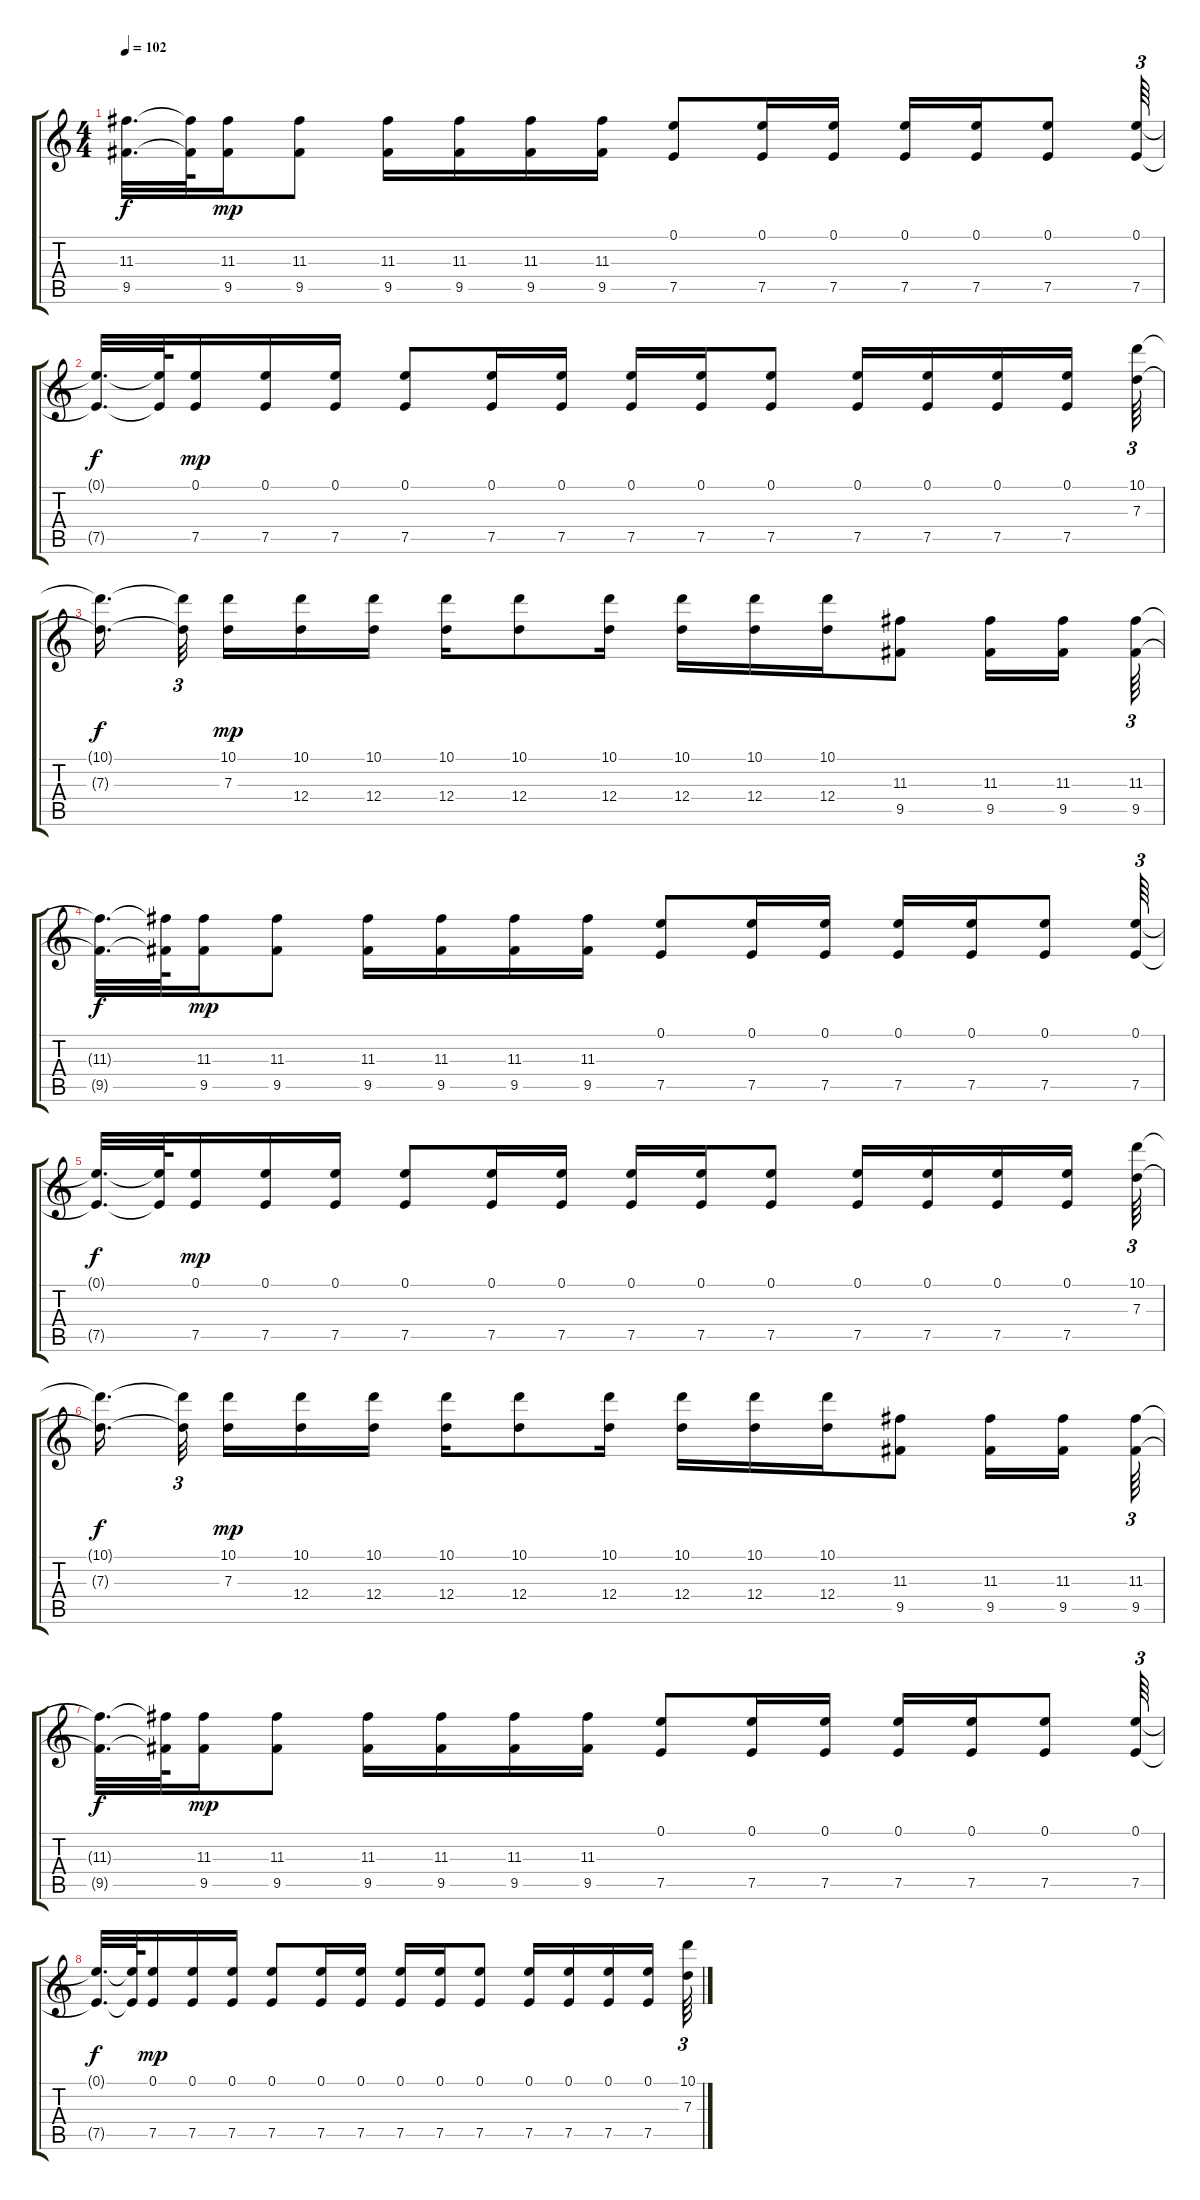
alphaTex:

\track "" {instrument distortionguitar}
\staff {score tabs}
\tuning (E4 B3 G3 D3 A2 E2) {hide}
\ts (4 4)
\tempo 102
\clef g2
\ks c
(11.3{t} 9.5{t}).32{d dy f} (11.3{t} 9.5{t}).64 (11.3 9.5).16{dy mp} (11.3 9.5).8 (11.3 9.5).16 (11.3 9.5).16 (11.3 9.5).16 (11.3 9.5).16 (0.1 7.5).8 (0.1 7.5).16 (0.1 7.5).16 (0.1 7.5).16 (0.1 7.5).16 (0.1 7.5).8 (0.1 7.5).64{tu (3 2)} |
(0.1{t} 7.5{t}).32{d dy f} (0.1{t} 7.5{t}).64 (0.1 7.5).16{dy mp} (0.1 7.5).16 (0.1 7.5).16 (0.1 7.5).8 (0.1 7.5).16 (0.1 7.5).16 (0.1 7.5).16 (0.1 7.5).16 (0.1 7.5).8 (0.1 7.5).16 (0.1 7.5).16 (0.1 7.5).16 (0.1 7.5).16 (10.1 7.3).64{tu (3 2)} |
(10.1{t} 7.3{t}).16{d dy f beam splitsecondary} (10.1{t} 7.3{t}).32{tu (3 2) beam splitsecondary} (10.1 7.3).16{dy mp} (10.1 12.4).16 (10.1 12.4).16 (10.1 12.4).16 (10.1 12.4).8 (10.1 12.4).16 (10.1 12.4).16 (10.1 12.4).16 (10.1 12.4).16 (11.3 9.5).8 (11.3 9.5).16 (11.3 9.5).16{beam splitsecondary} (11.3 9.5).64{tu (3 2)} |
(11.3{t} 9.5{t}).32{d dy f} (11.3{t} 9.5{t}).64 (11.3 9.5).16{dy mp} (11.3 9.5).8 (11.3 9.5).16 (11.3 9.5).16 (11.3 9.5).16 (11.3 9.5).16 (0.1 7.5).8 (0.1 7.5).16 (0.1 7.5).16 (0.1 7.5).16 (0.1 7.5).16 (0.1 7.5).8 (0.1 7.5).64{tu (3 2)} |
(0.1{t} 7.5{t}).32{d dy f} (0.1{t} 7.5{t}).64 (0.1 7.5).16{dy mp} (0.1 7.5).16 (0.1 7.5).16 (0.1 7.5).8 (0.1 7.5).16 (0.1 7.5).16 (0.1 7.5).16 (0.1 7.5).16 (0.1 7.5).8 (0.1 7.5).16 (0.1 7.5).16 (0.1 7.5).16 (0.1 7.5).16 (10.1 7.3).64{tu (3 2)} |
(10.1{t} 7.3{t}).16{d dy f beam splitsecondary} (10.1{t} 7.3{t}).32{tu (3 2) beam splitsecondary} (10.1 7.3).16{dy mp} (10.1 12.4).16 (10.1 12.4).16 (10.1 12.4).16 (10.1 12.4).8 (10.1 12.4).16 (10.1 12.4).16 (10.1 12.4).16 (10.1 12.4).16 (11.3 9.5).8 (11.3 9.5).16 (11.3 9.5).16{beam splitsecondary} (11.3 9.5).64{tu (3 2)} |
(11.3{t} 9.5{t}).32{d dy f} (11.3{t} 9.5{t}).64 (11.3 9.5).16{dy mp} (11.3 9.5).8 (11.3 9.5).16 (11.3 9.5).16 (11.3 9.5).16 (11.3 9.5).16 (0.1 7.5).8 (0.1 7.5).16 (0.1 7.5).16 (0.1 7.5).16 (0.1 7.5).16 (0.1 7.5).8 (0.1 7.5).64{tu (3 2)} |
(0.1{t} 7.5{t}).32{d dy f} (0.1{t} 7.5{t}).64 (0.1 7.5).16{dy mp} (0.1 7.5).16 (0.1 7.5).16 (0.1 7.5).8 (0.1 7.5).16 (0.1 7.5).16 (0.1 7.5).16 (0.1 7.5).16 (0.1 7.5).8 (0.1 7.5).16 (0.1 7.5).16 (0.1 7.5).16 (0.1 7.5).16 (10.1 7.3).64{tu (3 2)}
